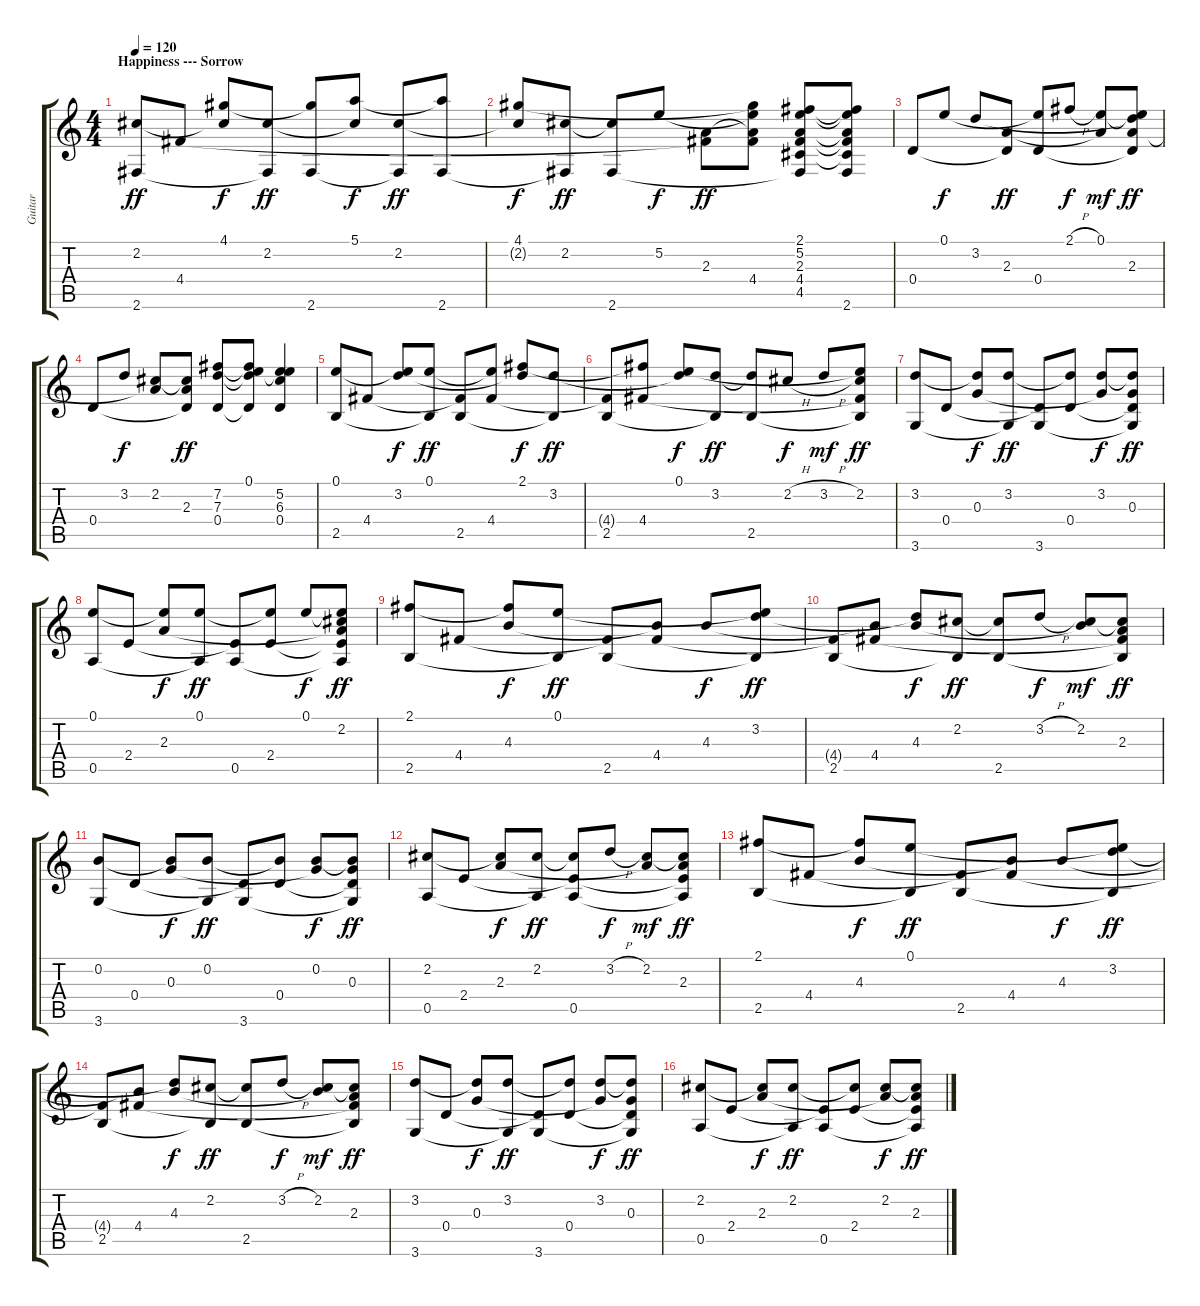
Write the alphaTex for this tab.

\track ("Guitar" "Guitar") {instrument acousticguitarsteel}
\staff {score tabs}
\tuning (E4 B3 G3 D3 A2 E2) {hide}
\ts (4 4)
\section ("" "Happiness --- Sorrow")
\tempo 120
\clef g2
\ks c
(2.2 2.6).8{dy ff} 4.4.8 (4.1 2.2{t}).8{dy f} (2.2 2.6{t}).8{dy ff} (4.1{t} 2.6).8 (5.1 2.2{t}).8{dy f} (2.2 2.6{t}).8{dy ff} (5.1{t} 2.6).8 |
(4.1 2.2{t}).8{dy f} (2.2 2.6{t}).8{dy ff} (2.2{t} 2.6).8 5.2.8{dy f} (2.3 4.4{t}).8{dy ff} (4.1{t} 5.2{t} 2.3{t} 4.4).8 (2.1 5.2 2.3 4.4 4.5 2.6{t}).8 (2.1{t} 5.2{t} 2.3{t} 4.4{t} 4.5{t} 2.6).8 |
0.4.8 0.1.8{dy f} 3.2.8 (2.3 0.4{t}).8{dy ff} (0.1{t} 0.4).8 2.1{h}.8{dy f} (0.1 2.3{t}).8{dy mf} (0.1{t} 3.2{t} 2.3 0.4{t}).8{dy ff} |
0.4.8 3.2.8{dy f} (2.2 2.3{t}).8 (2.2{t} 2.3 0.4{t}).8{dy ff} (7.2 7.3 0.4).8 (0.1 7.2{t} 7.3{t} 0.4{t}).8 (0.1{t} 5.2 6.3 0.4).4 |
(0.1 2.5).8 4.4.8 (0.1{t} 3.2).8{dy f} (0.1 2.5{t}).8{dy ff} (4.4{t} 2.5).8 (0.1{t} 4.4).8 (2.1 3.2{t}).8{dy f} (3.2 2.5{t}).8{dy ff} |
(4.4{t} 2.5).8 (2.1{t} 4.4).8 (0.1 3.2{t}).8{dy f} (3.2 2.5{t}).8{dy ff} (3.2{t} 2.5).8 2.2{h}.8{dy f} 3.2{h}.8{dy mf} (0.1{t} 2.2 4.4{t} 2.5{t}).8{dy ff} |
(3.2 3.6).8 0.4.8 (3.2{t} 0.3).8{dy f} (3.2 3.6{t}).8{dy ff} (0.4{t} 3.6).8 (3.2{t} 0.4).8 (3.2 0.3{t}).8{dy f} (3.2{t} 0.3 0.4{t} 3.6{t}).8{dy ff} |
(0.1 0.5).8 2.4.8 (0.1{t} 2.3).8{dy f} (0.1 0.5{t}).8{dy ff} (2.4{t} 0.5).8 (0.1{t} 2.4).8 0.1.8{dy f} (0.1{t} 2.2 2.3{t} 2.4{t} 0.5{t}).8{dy ff} |
(2.1 2.5).8 4.4.8 (2.1{t} 4.3).8{dy f} (0.1 2.5{t}).8{dy ff} (4.4{t} 2.5).8 (4.3{t} 4.4).8 4.3.8{dy f} (0.1{t} 3.2 2.5{t}).8{dy ff} |
(4.4{t} 2.5).8 (4.3{t} 4.4).8 (3.2{t} 4.3).8{dy f} (2.2 2.5{t}).8{dy ff} (2.2{t} 2.5).8 3.2{h}.8{dy f} (2.2 4.3{t}).8{dy mf} (2.2{t} 2.3 4.4{t} 2.5{t}).8{dy ff} |
(0.2 3.6).8 0.4.8 (0.2{t} 0.3).8{dy f} (0.2 3.6{t}).8{dy ff} (0.4{t} 3.6).8 (0.2{t} 0.4).8 (0.2 0.3{t}).8{dy f} (0.2{t} 0.3 0.4{t} 3.6{t}).8{dy ff} |
(2.2 0.5).8 2.4.8 (2.2{t} 2.3).8{dy f} (2.2 0.5{t}).8{dy ff} (2.2{t} 2.4{t} 0.5).8 3.2{h}.8{dy f} (2.2 2.3{t}).8{dy mf} (2.2{t} 2.3 2.4{t} 0.5{t}).8{dy ff} |
(2.1 2.5).8 4.4.8 (2.1{t} 4.3).8{dy f} (0.1 2.5{t}).8{dy ff} (4.4{t} 2.5).8 (4.3{t} 4.4).8 4.3.8{dy f} (0.1{t} 3.2 2.5{t}).8{dy ff} |
(4.4{t} 2.5).8 (4.3{t} 4.4).8 (3.2{t} 4.3).8{dy f} (2.2 2.5{t}).8{dy ff} (2.2{t} 2.5).8 3.2{h}.8{dy f} (2.2 4.3{t}).8{dy mf} (2.2{t} 2.3 4.4{t} 2.5{t}).8{dy ff} |
(3.2 3.6).8 0.4.8 (3.2{t} 0.3).8{dy f} (3.2 3.6{t}).8{dy ff} (0.4{t} 3.6).8 (3.2{t} 0.4).8 (3.2 0.3{t}).8{dy f} (3.2{t} 0.3 0.4{t} 3.6{t}).8{dy ff} |
(2.2 0.5).8 2.4.8 (2.2{t} 2.3).8{dy f} (2.2 0.5{t}).8{dy ff} (2.4{t} 0.5).8 (2.2{t} 2.4).8 (2.2 2.3{t}).8{dy f} (2.2{t} 2.3 2.4{t} 0.5{t}).8{dy ff}
